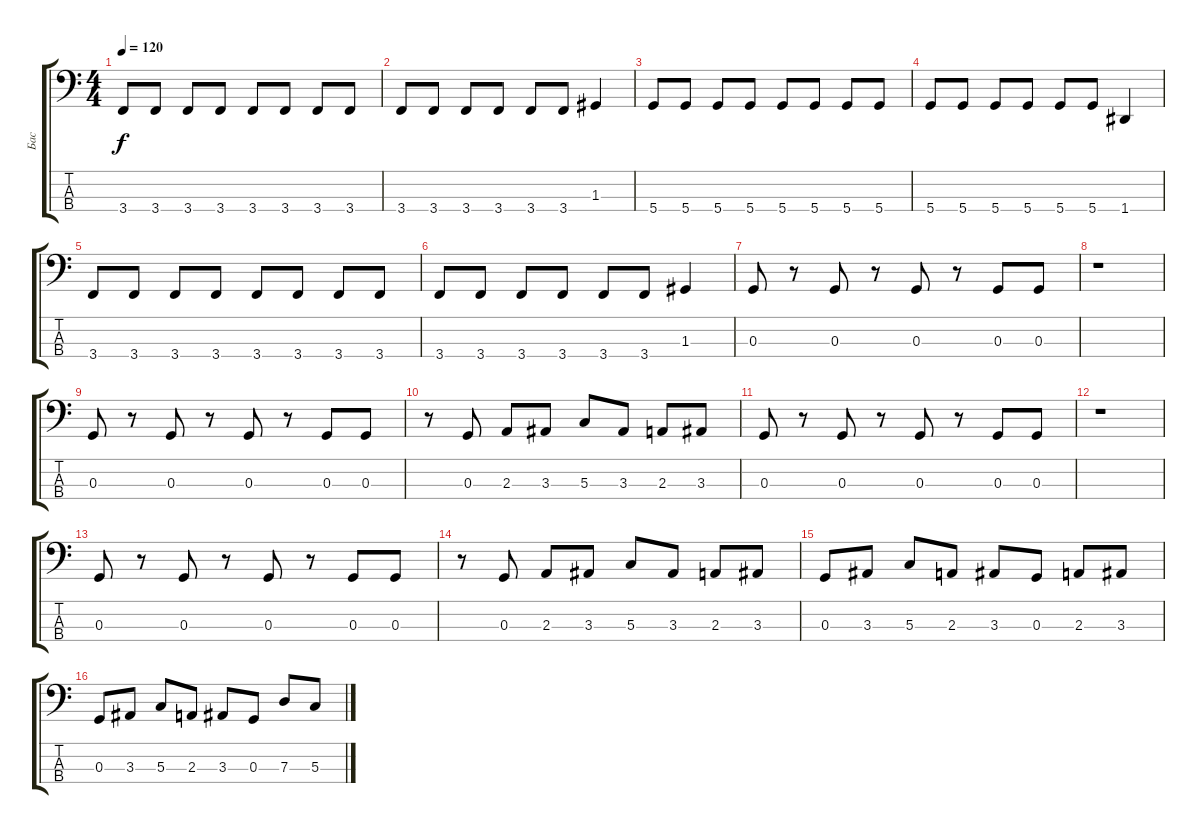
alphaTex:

\track ("Бас" "Бас") {instrument electricbassfinger}
\staff {score tabs}
\tuning (F2 C2 G1 D1) {hide}
\ts (4 4)
\tempo 120
\clef f4
\ks c
3.4.8{dy f} 3.4.8 3.4.8 3.4.8 3.4.8 3.4.8 3.4.8 3.4.8 |
3.4.8 3.4.8 3.4.8 3.4.8 3.4.8 3.4.8 1.3.4 |
5.4.8 5.4.8 5.4.8 5.4.8 5.4.8 5.4.8 5.4.8 5.4.8 |
5.4.8 5.4.8 5.4.8 5.4.8 5.4.8 5.4.8 1.4.4 |
3.4.8 3.4.8 3.4.8 3.4.8 3.4.8 3.4.8 3.4.8 3.4.8 |
3.4.8 3.4.8 3.4.8 3.4.8 3.4.8 3.4.8 1.3.4 |
0.3.8 r.8 0.3.8 r.8 0.3.8 r.8 0.3.8 0.3.8 |
r.1 |
0.3.8 r.8 0.3.8 r.8 0.3.8 r.8 0.3.8 0.3.8 |
r.8 0.3.8 2.3.8 3.3.8 5.3.8 3.3.8 2.3.8 3.3.8 |
0.3.8 r.8 0.3.8 r.8 0.3.8 r.8 0.3.8 0.3.8 |
r.1 |
0.3.8 r.8 0.3.8 r.8 0.3.8 r.8 0.3.8 0.3.8 |
r.8 0.3.8 2.3.8 3.3.8 5.3.8 3.3.8 2.3.8 3.3.8 |
0.3.8 3.3.8 5.3.8 2.3.8 3.3.8 0.3.8 2.3.8 3.3.8 |
0.3.8 3.3.8 5.3.8 2.3.8 3.3.8 0.3.8 7.3.8 5.3.8
